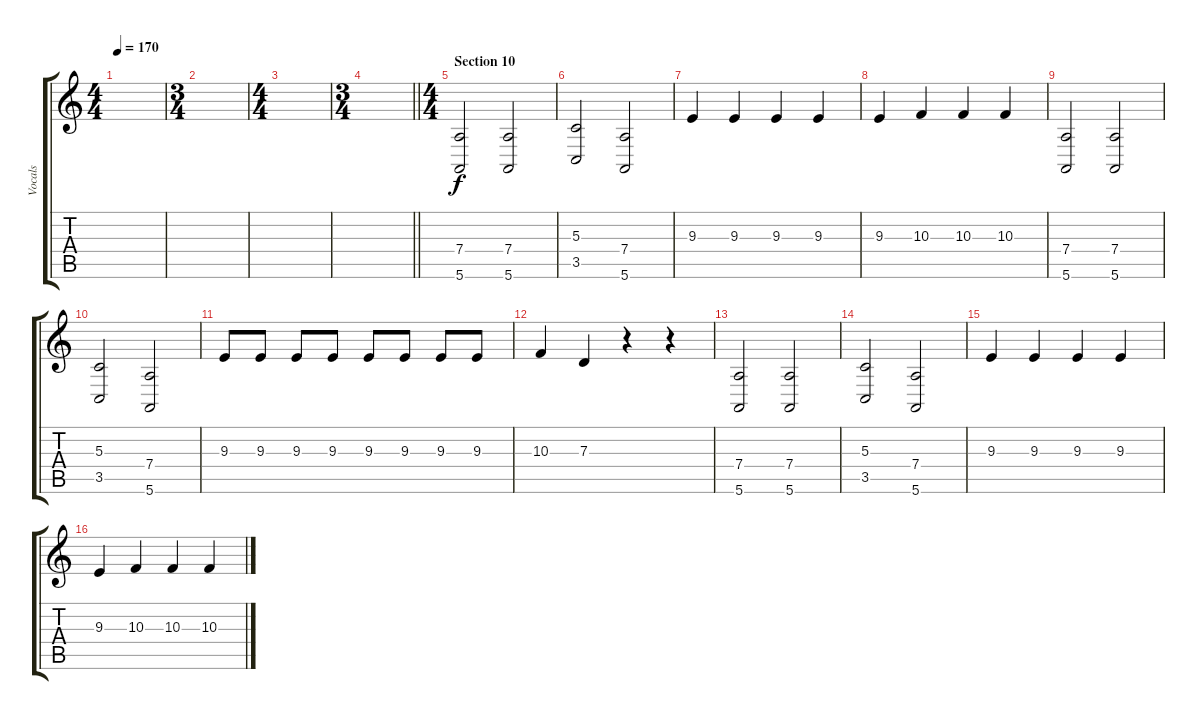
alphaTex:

\track ("Vocals" "Vocals") {instrument lead6voice}
\staff {score tabs}
\tuning (E4 B3 G3 D3 A2 E2) {hide}
\ts (4 4)
\tempo 170
\clef g2
\ks c
|
\ts (3 4)
|
\ts (4 4)
|
\ts (3 4)
\barLineRight lightlight
|
\ts (4 4)
\section ("" "Section 10")
(7.4 5.6).2{dy f} (7.4 5.6).2 |
(5.3 3.5).2 (7.4 5.6).2 |
9.3.4 9.3.4 9.3.4 9.3.4 |
9.3.4 10.3.4 10.3.4 10.3.4 |
(7.4 5.6).2 (7.4 5.6).2 |
(5.3 3.5).2 (7.4 5.6).2 |
9.3.8 9.3.8 9.3.8 9.3.8 9.3.8 9.3.8 9.3.8 9.3.8 |
10.3.4 7.3.4 r.4 r.4 |
(7.4 5.6).2 (7.4 5.6).2 |
(5.3 3.5).2 (7.4 5.6).2 |
9.3.4 9.3.4 9.3.4 9.3.4 |
9.3.4 10.3.4 10.3.4 10.3.4
